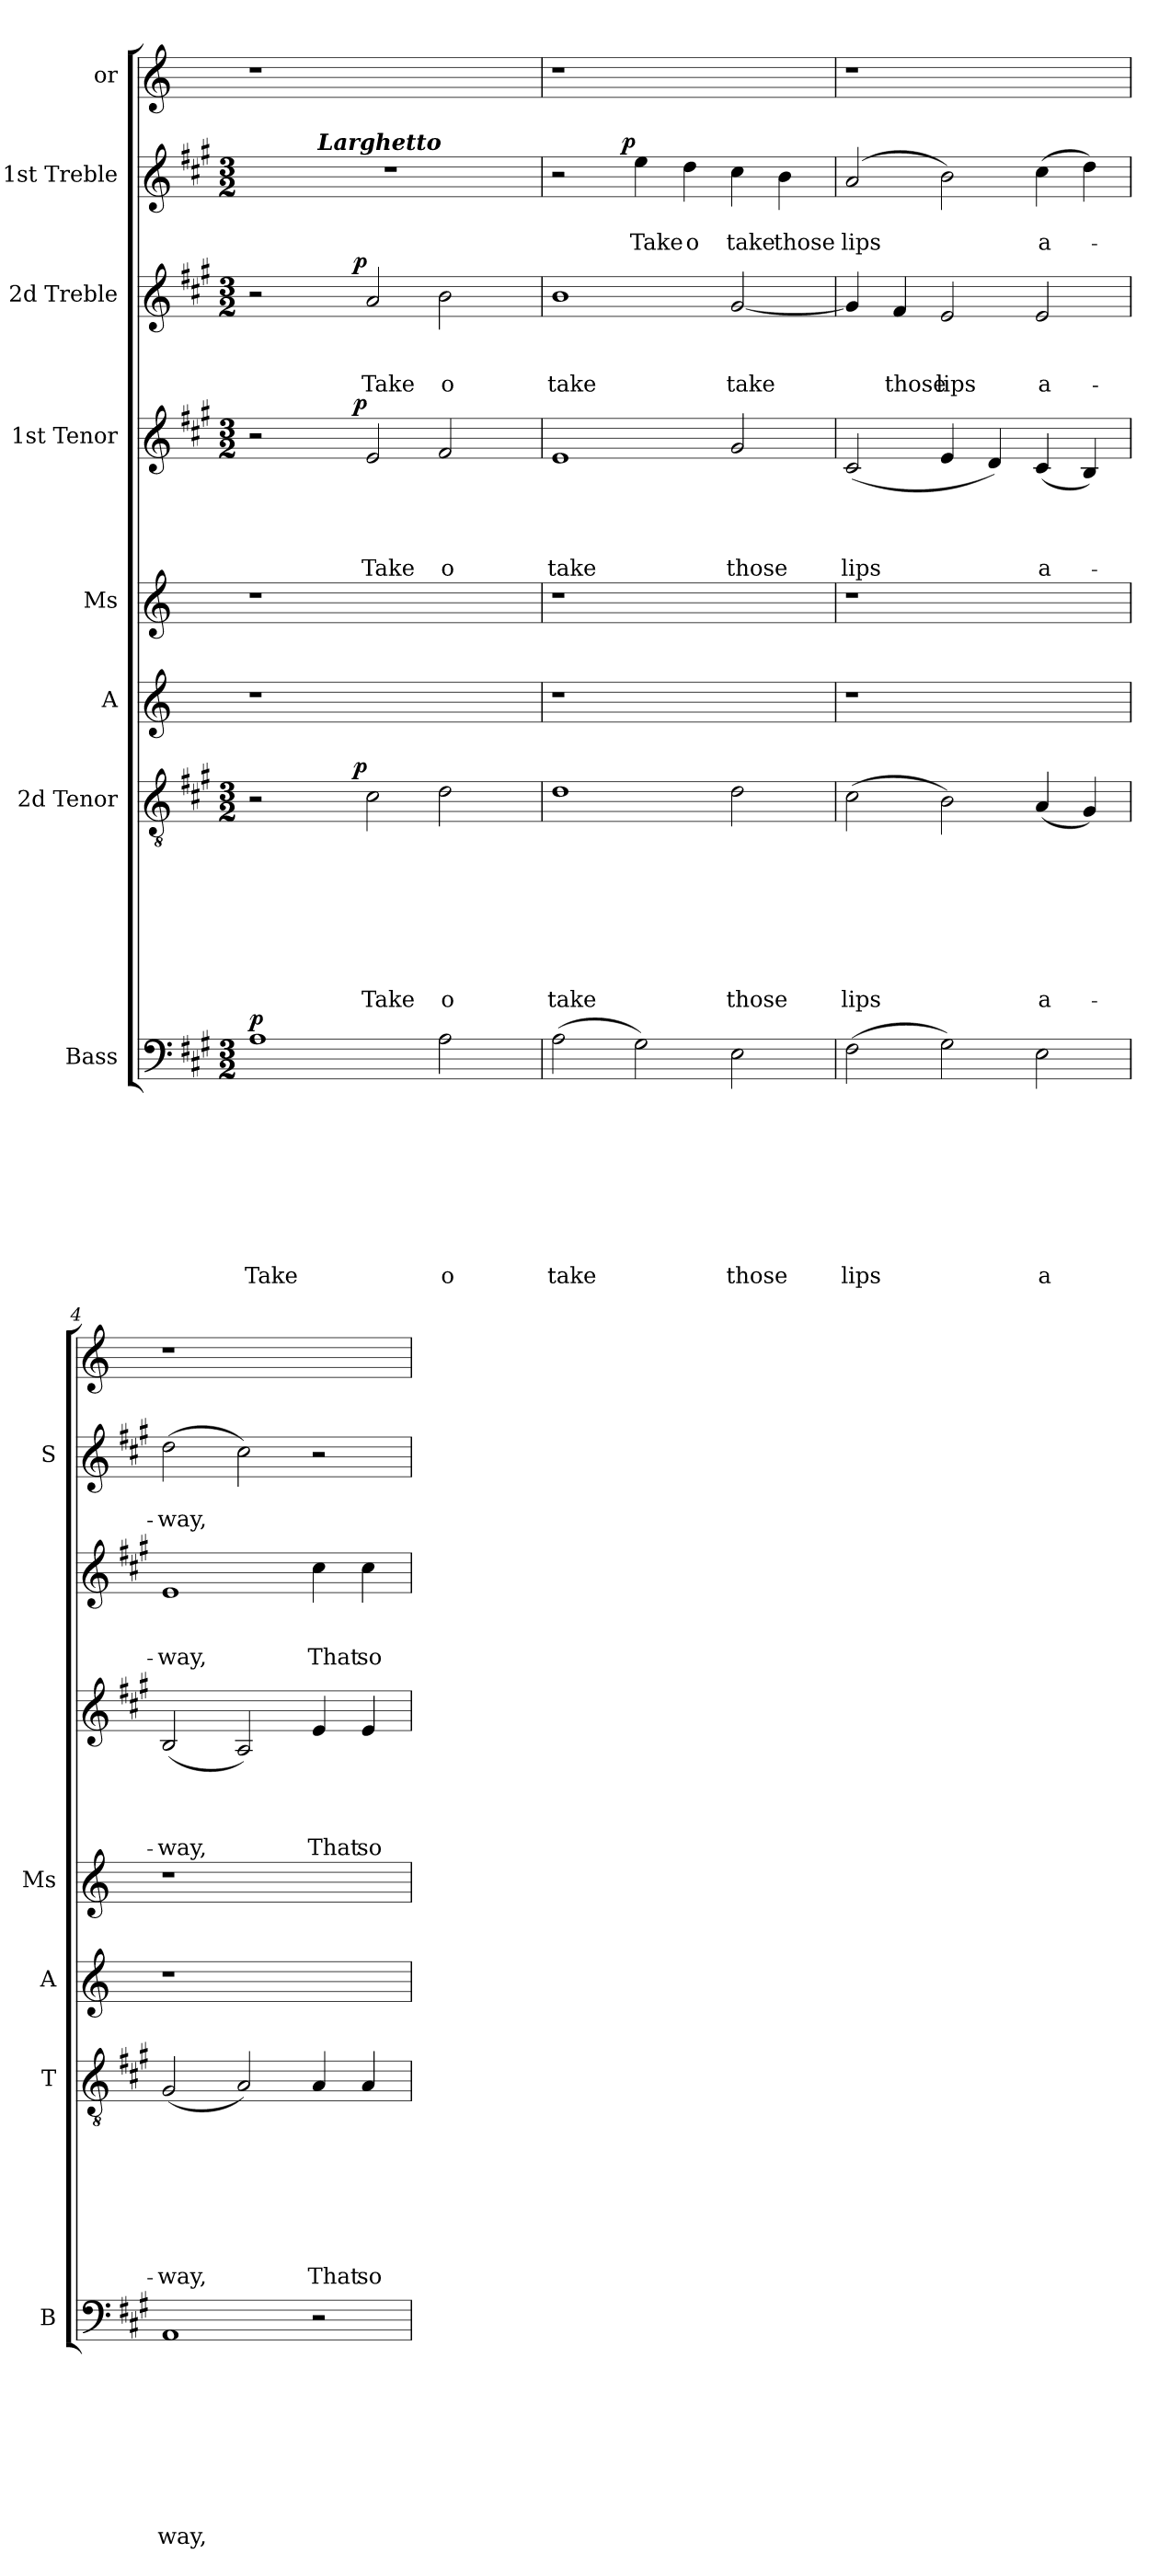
**kern	**text	**text	**text	**text	**text	**text	**text	**text	**text	**dynam	**kern	**text	**text	**text	**text	**text	**text	**text	**text	**dynam	**kern	**kern	**kern	**text	**text	**text	**text	**dynam	**kern	**text	**text	**text	**dynam	**kern	**text	**text	**dynam	**kern
*part8	*part8	*part8	*part8	*part8	*part8	*part8	*part8	*part8	*part8	*part8	*part7	*part7	*part7	*part7	*part7	*part7	*part7	*part7	*part7	*part7	*part6	*part5	*part4	*part4	*part4	*part4	*part4	*part4	*part3	*part3	*part3	*part3	*part3	*part2	*part2	*part2	*part2	*part1
*staff8	*staff8	*staff8	*staff8	*staff8	*staff8	*staff8	*staff8	*staff8	*staff8	*staff8	*staff7	*staff7	*staff7	*staff7	*staff7	*staff7	*staff7	*staff7	*staff7	*staff7	*staff6	*staff5	*staff4	*staff4	*staff4	*staff4	*staff4	*staff4	*staff3	*staff3	*staff3	*staff3	*staff3	*staff2	*staff2	*staff2	*staff2	*staff1
*I"Bass	*	*	*	*	*	*	*	*	*	*	*I"2d Tenor	*	*	*	*	*	*	*	*	*	*I"A	*I"Ms	*I"1st Tenor	*	*	*	*	*	*I"2d Treble	*	*	*	*	*I"1st Treble	*	*	*	*I"or
*I'B	*	*	*	*	*	*	*	*	*	*	*I'T	*	*	*	*	*	*	*	*	*	*I'A	*I'Ms	*	*	*	*	*	*	*	*	*	*	*	*I'S	*	*	*	*
*clefF4	*	*	*	*	*	*	*	*	*	*	*clefGv2	*	*	*	*	*	*	*	*	*	*clefG2	*clefG2	*clefG2	*	*	*	*	*	*clefG2	*	*	*	*	*clefG2	*	*	*	*clefG2
*k[f#c#g#]	*	*	*	*	*	*	*	*	*	*	*k[f#c#g#]	*	*	*	*	*	*	*	*	*	*k[]	*k[]	*k[f#c#g#]	*	*	*	*	*	*k[f#c#g#]	*	*	*	*	*k[f#c#g#]	*	*	*	*k[]
*A:	*	*	*	*	*	*	*	*	*	*	*A:	*	*	*	*	*	*	*	*	*	*C:	*C:	*A:	*	*	*	*	*	*A:	*	*	*	*	*A:	*	*	*	*C:
*M3/2	*	*	*	*	*	*	*	*	*	*	*M3/2	*	*	*	*	*	*	*	*	*	*	*	*M3/2	*	*	*	*	*	*M3/2	*	*	*	*	*M3/2	*	*	*	*
=1	=1	=1	=1	=1	=1	=1	=1	=1	=1	=1	=1	=1	=1	=1	=1	=1	=1	=1	=1	=1	=1	=1	=1	=1	=1	=1	=1	=1	=1	=1	=1	=1	=1	=1	=1	=1	=1	=1
!	!	!	!	!	!	!	!	!	!LO:LY:b	!LO:DY:a	!	!	!	!	!	!	!	!	!	!	!	!	!	!	!	!	!	!	!	!	!	!	!	!LO:N:vis=1	!	!	!	!
*	*	*	*	*	*	*	*	*	*	*	*^	*	*	*	*	*	*	*	*	*	*	*	*^	*	*	*	*	*	*^	*	*	*	*	*^	*	*	*	*
1A	.	.	.	.	.	.	.	.	Take	p	2r	4...ryy	.	.	.	.	.	.	.	.	.	1r	1r	2r	4...ryy	.	.	.	.	.	2r	4...ryy	.	.	.	.	1.r	4ryy	.	.	.	1r
.	.	.	.	.	.	.	.	.	.	.	.	.	.	.	.	.	.	.	.	.	.	.	.	.	.	.	.	.	.	.	.	.	.	.	.	.	.	16ryy	.	.	.	.
!	!	!	!	!	!	!	!	!	!	!	!	!	!	!	!	!	!	!	!	!	!	!	!	!	!	!	!	!	!	!	!	!	!	!	!	!	!	!LO:TX:a:Bi:t=Larghetto	!	!	!	!
.	.	.	.	.	.	.	.	.	.	.	.	.	.	.	.	.	.	.	.	.	.	.	.	.	.	.	.	.	.	.	.	.	.	.	.	.	.	1ryy	.	.	.	.
!	!	!	!	!	!	!	!	!	!	!	!	!	!	!	!	!	!	!	!	!	!LO:DY:a	!	!	!	!	!	!	!	!	!LO:DY:a	!	!	!	!	!	!LO:DY:a	!	!	!	!	!	!
.	.	.	.	.	.	.	.	.	.	.	.	1ryy	.	.	.	.	.	.	.	.	p	.	.	.	1ryy	.	.	.	.	p	.	1ryy	.	.	.	p	.	.	.	.	.	.
!	!	!	!	!	!	!	!	!	!	!	!	!	!	!	!	!	!	!	!	!LO:LY:b	!	!	!	!	!	!	!	!	!LO:LY:b	!	!	!	!	!	!LO:LY:b	!	!	!	!	!	!	!
.	.	.	.	.	.	.	.	.	.	.	2c#\	.	.	.	.	.	.	.	.	Take	.	.	.	2e/	.	.	.	.	Take	.	2a/	.	.	.	Take	.	.	.	.	.	.	.
!	!	!	!	!	!	!	!	!	!LO:LY:b	!	!	!	!	!	!	!	!	!	!	!LO:LY:b	!	!	!	!	!	!	!	!	!LO:LY:b	!	!	!	!	!	!LO:LY:b	!	!	!	!	!	!	!
2A\	.	.	.	.	.	.	.	.	o	.	2d\	.	.	.	.	.	.	.	.	o	.	2ryy	2ryy	2f#/	.	.	.	.	o	.	2b\	.	.	.	o	.	.	.	.	.	.	2ryy
.	.	.	.	.	.	.	.	.	.	.	.	.	.	.	.	.	.	.	.	.	.	.	.	.	.	.	.	.	.	.	.	.	.	.	.	.	.	8.ryy	.	.	.	.
.	.	.	.	.	.	.	.	.	.	.	.	32ryy	.	.	.	.	.	.	.	.	.	.	.	.	32ryy	.	.	.	.	.	.	32ryy	.	.	.	.	.	.	.	.	.	.
=2	=2	=2	=2	=2	=2	=2	=2	=2	=2	=2	=2	=2	=2	=2	=2	=2	=2	=2	=2	=2	=2	=2	=2	=2	=2	=2	=2	=2	=2	=2	=2	=2	=2	=2	=2	=2	=2	=2	=2	=2	=2	=2
!	!	!	!	!	!	!	!	!	!LO:LY:b	!	!	!	!	!	!	!	!	!	!	!LO:LY:b	!	!	!	!	!	!	!	!	!LO:LY:b	!	!	!	!	!	!LO:LY:b	!	!	!	!	!	!	!
*	*	*	*	*	*	*	*	*	*	*	*	*	*	*	*	*	*	*	*	*	*	*	*	*v	*v	*	*	*	*	*	*	*	*	*	*	*	*	*	*	*	*	*
*	*	*	*	*	*	*	*	*	*	*	*v	*v	*	*	*	*	*	*	*	*	*	*	*	*	*	*	*	*	*	*v	*v	*	*	*	*	*	*	*	*	*	*
(>2A\	.	.	.	.	.	.	.	.	take	.	1d	.	.	.	.	.	.	.	take	.	1r	1r	1e	.	.	.	take	.	1b	.	.	take	.	2r	4...ryy	.	.	.	1r
!	!	!	!	!	!	!	!	!	!	!	!	!	!	!	!	!	!	!	!	!	!	!	!	!	!	!	!	!	!	!	!	!	!	!	!	!	!	!LO:DY:a	!
.	.	.	.	.	.	.	.	.	.	.	.	.	.	.	.	.	.	.	.	.	.	.	.	.	.	.	.	.	.	.	.	.	.	.	1ryy	.	.	p	.
!	!	!	!	!	!	!	!	!	!	!	!	!	!	!	!	!	!	!	!	!	!	!	!	!	!	!	!	!	!	!	!	!	!	!	!	!	!LO:LY:b	!	!
2G#\)	.	.	.	.	.	.	.	.	.	.	.	.	.	.	.	.	.	.	.	.	.	.	.	.	.	.	.	.	.	.	.	.	.	4ee\	.	.	Take	.	.
!	!	!	!	!	!	!	!	!	!	!	!	!	!	!	!	!	!	!	!	!	!	!	!	!	!	!	!	!	!	!	!	!	!	!	!	!	!LO:LY:b	!	!
.	.	.	.	.	.	.	.	.	.	.	.	.	.	.	.	.	.	.	.	.	.	.	.	.	.	.	.	.	.	.	.	.	.	4dd\	.	.	o	.	.
!	!	!	!	!	!	!	!	!	!LO:LY:b	!	!	!	!	!	!	!	!	!	!LO:LY:b	!	!	!	!	!	!	!	!LO:LY:b	!	!	!	!	!LO:LY:b	!	!	!	!	!LO:LY:b	!	!
2E\	.	.	.	.	.	.	.	.	those	.	2d\	.	.	.	.	.	.	.	those	.	2ryy	2ryy	2g#/	.	.	.	those	.	[<2g#/	.	.	take	.	4cc#\	.	.	take	.	2ryy
!	!	!	!	!	!	!	!	!	!	!	!	!	!	!	!	!	!	!	!	!	!	!	!	!	!	!	!	!	!	!	!	!	!	!	!	!	!LO:LY:b	!	!
.	.	.	.	.	.	.	.	.	.	.	.	.	.	.	.	.	.	.	.	.	.	.	.	.	.	.	.	.	.	.	.	.	.	4b\	.	.	those	.	.
.	.	.	.	.	.	.	.	.	.	.	.	.	.	.	.	.	.	.	.	.	.	.	.	.	.	.	.	.	.	.	.	.	.	.	32ryy	.	.	.	.
=3	=3	=3	=3	=3	=3	=3	=3	=3	=3	=3	=3	=3	=3	=3	=3	=3	=3	=3	=3	=3	=3	=3	=3	=3	=3	=3	=3	=3	=3	=3	=3	=3	=3	=3	=3	=3	=3	=3	=3
!	!	!	!	!	!	!	!	!	!LO:LY:b	!	!	!	!	!	!	!	!	!	!LO:LY:b	!	!	!	!	!	!	!	!LO:LY:b	!	!	!	!	!	!	!	!	!	!LO:LY:b	!	!
*	*	*	*	*	*	*	*	*	*	*	*	*	*	*	*	*	*	*	*	*	*	*	*	*	*	*	*	*	*	*	*	*	*	*v	*v	*	*	*	*
(>2F#\	.	.	.	.	.	.	.	.	lips	.	(>2c#\	.	.	.	.	.	.	.	lips	.	1r	1r	(2c#/	.	.	.	lips	.	4g#/]	.	.	.	.	(<2a/	.	lips	.	1r
!	!	!	!	!	!	!	!	!	!	!	!	!	!	!	!	!	!	!	!	!	!	!	!	!	!	!	!	!	!	!	!	!LO:LY:b	!	!	!	!	!	!
.	.	.	.	.	.	.	.	.	.	.	.	.	.	.	.	.	.	.	.	.	.	.	.	.	.	.	.	.	4f#/	.	.	those	.	.	.	.	.	.
!	!	!	!	!	!	!	!	!	!	!	!	!	!	!	!	!	!	!	!	!	!	!	!	!	!	!	!	!	!	!	!	!LO:LY:b	!	!	!	!	!	!
2G#\)	.	.	.	.	.	.	.	.	.	.	2B\)	.	.	.	.	.	.	.	.	.	.	.	4e/	.	.	.	.	.	2e/	.	.	lips	.	2b\)	.	.	.	.
.	.	.	.	.	.	.	.	.	.	.	.	.	.	.	.	.	.	.	.	.	.	.	4d/)	.	.	.	.	.	.	.	.	.	.	.	.	.	.	.
!	!	!	!	!	!	!	!	!	!LO:LY:b	!	!	!	!	!	!	!	!	!	!LO:LY:b	!	!	!	!	!	!	!	!LO:LY:b	!	!	!	!	!LO:LY:b	!	!	!	!LO:LY:b	!	!
2E\	.	.	.	.	.	.	.	.	a	.	(<4A/	.	.	.	.	.	.	.	a-	.	2ryy	2ryy	(4c#/	.	.	.	a-	.	2e/	.	.	a-	.	(>4cc#\	.	a-	.	2ryy
.	.	.	.	.	.	.	.	.	.	.	4G#/)	.	.	.	.	.	.	.	.	.	.	.	4B/)	.	.	.	.	.	.	.	.	.	.	4dd\)	.	.	.	.
=4	=4	=4	=4	=4	=4	=4	=4	=4	=4	=4	=4	=4	=4	=4	=4	=4	=4	=4	=4	=4	=4	=4	=4	=4	=4	=4	=4	=4	=4	=4	=4	=4	=4	=4	=4	=4	=4	=4
!	!	!	!	!	!	!	!	!	!LO:LY:b	!	!	!	!	!	!	!	!	!	!LO:LY:b	!	!	!	!	!	!	!	!LO:LY:b	!	!	!	!	!LO:LY:b	!	!	!	!LO:LY:b	!	!
1AA	.	.	.	.	.	.	.	.	way,	.	(<2G#/	.	.	.	.	.	.	.	-way,	.	1r	1r	(<2B/	.	.	.	-way,	.	1e	.	.	-way,	.	(>2dd\	.	-way,	.	1r
.	.	.	.	.	.	.	.	.	.	.	2A/)	.	.	.	.	.	.	.	.	.	.	.	2A/)	.	.	.	.	.	.	.	.	.	.	2cc#\)	.	.	.	.
!	!	!	!	!	!	!	!	!	!	!	!	!	!	!	!	!	!	!	!LO:LY:b	!	!	!	!	!	!	!	!LO:LY:b	!	!	!	!	!LO:LY:b	!	!	!	!	!	!
2r	.	.	.	.	.	.	.	.	.	.	4A/	.	.	.	.	.	.	.	That	.	2ryy	2ryy	4e/	.	.	.	That	.	4cc#\	.	.	That	.	2r	.	.	.	2ryy
!	!	!	!	!	!	!	!	!	!	!	!	!	!	!	!	!	!	!	!LO:LY:b	!	!	!	!	!	!	!	!LO:LY:b	!	!	!	!	!LO:LY:b	!	!	!	!	!	!
.	.	.	.	.	.	.	.	.	.	.	4A/	.	.	.	.	.	.	.	so	.	.	.	4e/	.	.	.	so	.	4cc#\	.	.	so	.	.	.	.	.	.
=	=	=	=	=	=	=	=	=	=	=	=	=	=	=	=	=	=	=	=	=	=	=	=	=	=	=	=	=	=	=	=	=	=	=	=	=	=	=
*-	*-	*-	*-	*-	*-	*-	*-	*-	*-	*-	*-	*-	*-	*-	*-	*-	*-	*-	*-	*-	*-	*-	*-	*-	*-	*-	*-	*-	*-	*-	*-	*-	*-	*-	*-	*-	*-	*-
